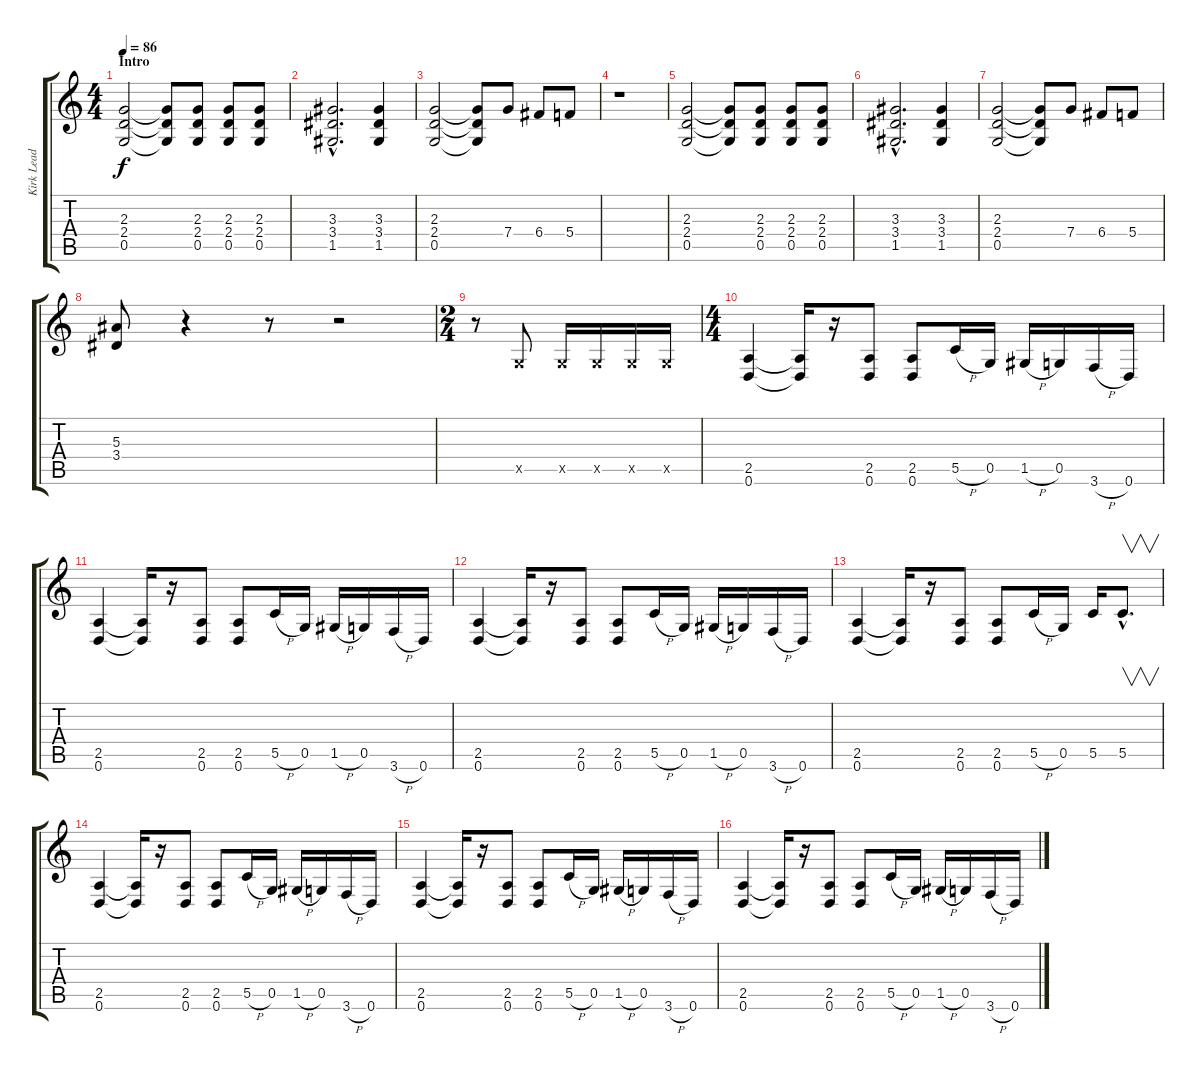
\track ("Kirk Lead Guitar" "Kirk Lead ") {instrument distortionguitar}
\staff {score tabs}
\tuning (D4 A3 F3 C3 G2 D2) {hide}
\ts (4 4)
\section ("" "Intro")
\tempo 86
\clef g2
\ks c
(2.3 2.4 0.5).2{dy f instrument distortionguitar} (2.3{t} 2.4{t} 0.5{t}).8 (2.3 2.4 0.5).8 (2.3 2.4 0.5).8 (2.3 2.4 0.5).8 |
(3.3{hac} 3.4{hac} 1.5{hac}).2{d} (3.3 3.4 1.5).4 |
(2.3 2.4 0.5).2 (2.3{t} 2.4{t} 0.5{t}).8 7.4.8 6.4.8 5.4.8 |
r.1 |
(2.3 2.4 0.5).2 (2.3{t} 2.4{t} 0.5{t}).8 (2.3 2.4 0.5).8 (2.3 2.4 0.5).8 (2.3 2.4 0.5).8 |
(3.3{hac} 3.4{hac} 1.5{hac}).2{d} (3.3 3.4 1.5).4 |
(2.3 2.4 0.5).2 (2.3{t} 2.4{t} 0.5{t}).8 7.4.8 6.4.8 5.4.8 |
(5.3 3.4).8 r.4 r.8 r.2 |
\ts (2 4)
r.8 0.5{x}.8 0.5{x}.16 0.5{x}.16 0.5{x}.16 0.5{x}.16 |
\ts (4 4)
(2.5 0.6).4 (2.5{t} 0.6{t}).16 r.16 (2.5 0.6).8 (2.5 0.6).8 5.5{h}.16 0.5.16 1.5{h}.16 0.5.16 3.6{h}.16 0.6.16 |
(2.5 0.6).4 (2.5{t} 0.6{t}).16 r.16 (2.5 0.6).8 (2.5 0.6).8 5.5{h}.16 0.5.16 1.5{h}.16 0.5.16 3.6{h}.16 0.6.16 |
(2.5 0.6).4 (2.5{t} 0.6{t}).16 r.16 (2.5 0.6).8 (2.5 0.6).8 5.5{h}.16 0.5.16 1.5{h}.16 0.5.16 3.6{h}.16 0.6.16 |
(2.5 0.6).4 (2.5{t} 0.6{t}).16 r.16 (2.5 0.6).8 (2.5 0.6).8 5.5{h}.16 0.5.16 5.5.16 5.5{hac}.8{v d} |
(2.5 0.6).4 (2.5{t} 0.6{t}).16 r.16 (2.5 0.6).8 (2.5 0.6).8 5.5{h}.16 0.5.16 1.5{h}.16 0.5.16 3.6{h}.16 0.6.16 |
(2.5 0.6).4 (2.5{t} 0.6{t}).16 r.16 (2.5 0.6).8 (2.5 0.6).8 5.5{h}.16 0.5.16 1.5{h}.16 0.5.16 3.6{h}.16 0.6.16 |
(2.5 0.6).4 (2.5{t} 0.6{t}).16 r.16 (2.5 0.6).8 (2.5 0.6).8 5.5{h}.16 0.5.16 1.5{h}.16 0.5.16 3.6{h}.16 0.6.16
